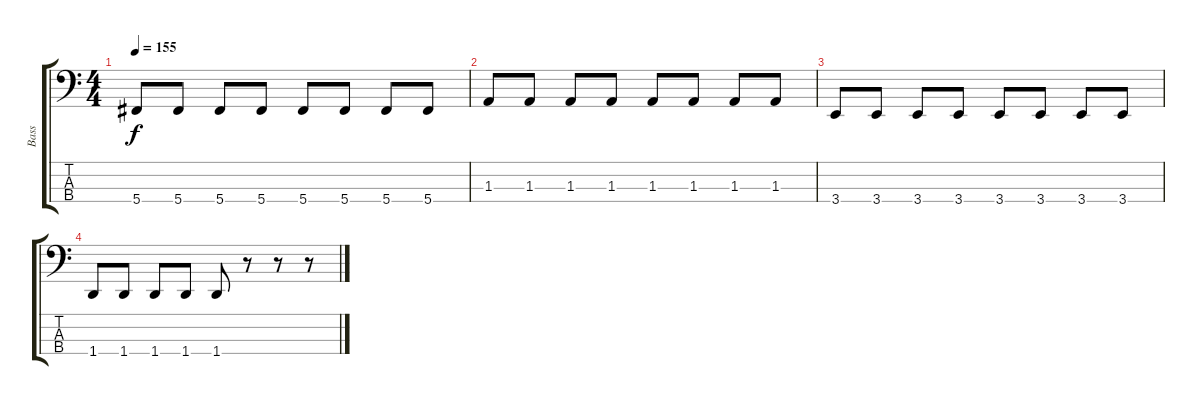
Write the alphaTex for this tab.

\track ("Bass" "Bass") {instrument electricbassfinger}
\staff {score tabs}
\tuning (Gb2 Db2 Ab1 Db1) {hide}
\ts (4 4)
\tempo 155
\clef f4
\ks c
5.4.8{dy f} 5.4.8 5.4.8 5.4.8 5.4.8 5.4.8 5.4.8 5.4.8 |
1.3.8 1.3.8 1.3.8 1.3.8 1.3.8 1.3.8 1.3.8 1.3.8 |
3.4.8 3.4.8 3.4.8 3.4.8 3.4.8 3.4.8 3.4.8 3.4.8 |
1.4.8 1.4.8 1.4.8 1.4.8 1.4.8 r.8 r.8 r.8
